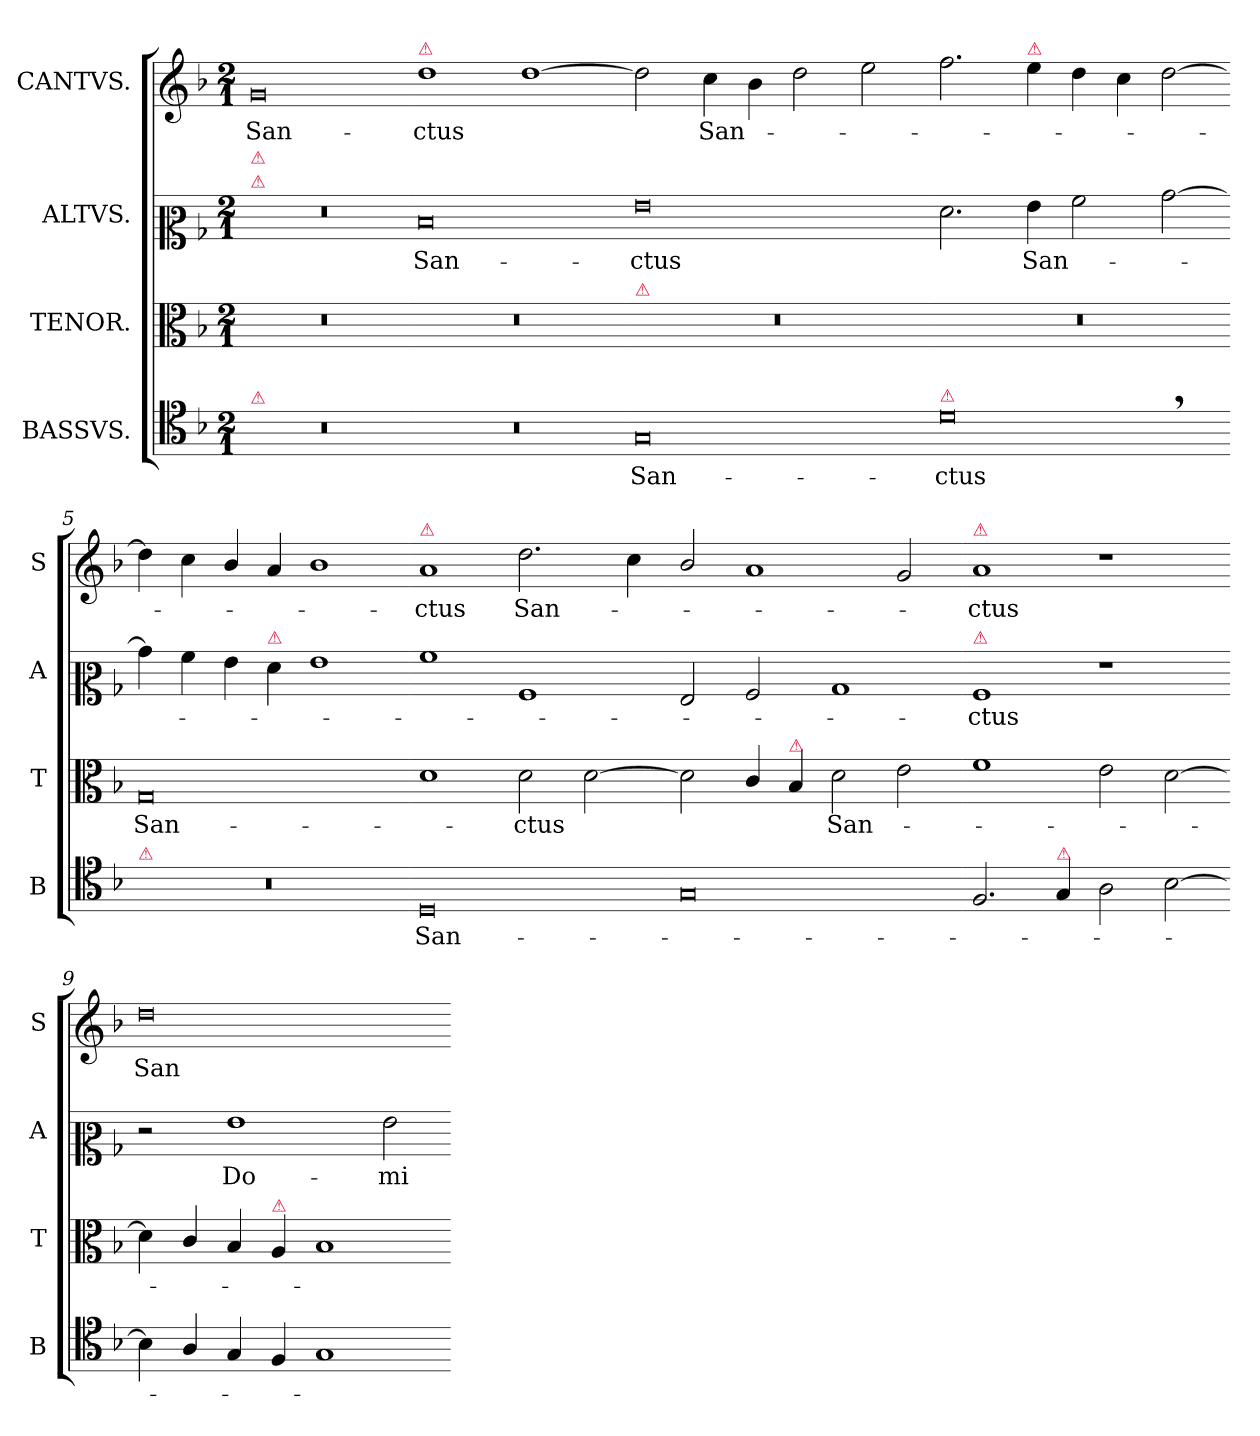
**kern	**text	**kern	**text	**kern	**text	**kern	**text
*part4	*part4	*part3	*part3	*part2	*part2	*part1	*part1
*staff4	*staff4	*staff3	*staff3	*staff2	*staff2	*staff1	*staff1
*I"BASSVS.	*	*I"TENOR.	*	*I"ALTVS.	*	*I"CANTVS.	*
*I'B	*	*I'T	*	*I'A	*	*I'S	*
*clefC4	*	*clefC3	*	*clefC2	*	*clefG2	*
*k[b-]	*	*k[b-]	*	*k[b-]	*	*k[b-]	*
*M2/1	*	*M2/1	*	*M2/1	*	*M2/1	*
=1	=1	=1	=1	=1	=1	=1	=1
!	!	!	!	!LO:TX:a:color=crimson:t=⚠	!	!	!
!	!	!	!	!LO:TX:a:color=crimson:t=⚠	!	!	!
!LO:TX:a:color=crimson:t=⚠	!	!	!	!	!	!	!
0r	.	0r	.	0r	.	0g	San-
=2-	=2-	=2-	=2-	=2-	=2-	=2-	=2-
!	!	!	!	!	!	!LO:TX:a:color=crimson:t=⚠	!
0r	.	0r	.	0d	San-	1dd	-ctus
.	.	.	.	.	.	[1dd	.
=3-	=3-	=3-	=3-	=3-	=3-	=3-	=3-
!	!	!LO:TX:a:color=crimson:t=⚠	!	!	!	!	!
0G	San-	0r	.	0g	-ctus	2dd]	.
.	.	.	.	.	.	4cc\	San-
.	.	.	.	.	.	4b-\	.
.	.	.	.	.	.	2dd\	.
.	.	.	.	.	.	2ee\	.
=4-	=4-	=4-	=4-	=4-	=4-	=4-	=4-
!LO:TX:a:color=crimson:t=⚠	!	!	!	!	!	!	!
0d,	-ctus	0r	.	2.f\	.	2.ff\	.
!	!	!	!	!	!	!LO:TX:a:color=crimson:t=⚠	!
.	.	.	.	4g\	San-	4ee\	.
.	.	.	.	2a\	.	4dd\	.
.	.	.	.	.	.	4cc\	.
.	.	.	.	[2b-\	.	[2dd\	.
=5-	=5-	=5-	=5-	=5-	=5-	=5-	=5-
!LO:TX:a:color=crimson:t=⚠	!	!	!	!	!	!	!
0r	.	0G	San-	4b-\]	.	4dd\]	.
.	.	.	.	4a\	.	4cc\	.
.	.	.	.	4g\	.	4b-/	.
!	!	!	!	!LO:TX:a:color=crimson:t=⚠	!	!	!
.	.	.	.	4f\	.	4a/	.
.	.	.	.	1g	.	1b-	.
=6-	=6-	=6-	=6-	=6-	=6-	=6-	=6-
!	!	!	!	!	!	!LO:TX:a:color=crimson:t=⚠	!
0D	San-	1d	.	1a	.	1a	-ctus
!	!	!	!	!	!	!	!LO:LY:i
.	.	2d\	-ctus	1A	.	2.dd\	San-
.	.	[2d\	.	.	.	.	.
.	.	.	.	.	.	4cc\	.
=7-	=7-	=7-	=7-	=7-	=7-	=7-	=7-
0G	.	2d\]	.	2G/	.	2b-/	.
.	.	4c/	.	2A/	.	1a	.
!	!	!LO:TX:a:color=crimson:t=⚠	!	!	!	!	!
.	.	4B-/	.	.	.	.	.
.	.	2d\	San-	1B-	.	.	.
.	.	2e\	.	.	.	2g/	.
=8-	=8-	=8-	=8-	=8-	=8-	=8-	=8-
!	!	!	!	!	!	!LO:TX:a:color=crimson:t=⚠	!
!	!	!	!	!LO:TX:a:color=crimson:t=⚠	!	!	!
!	!	!	!	!	!	!	!LO:LY:i
2.F/	.	1f	.	1A	-ctus	1a	-ctus
!LO:TX:a:color=crimson:t=⚠	!	!	!	!	!	!	!
4G/	.	.	.	.	.	.	.
2A\	.	2e\	.	1r	.	1r	.
[2B-\	.	[2d\	.	.	.	.	.
=9-	=9-	=9-	=9-	=9-	=9-	=9-	=9-
4B-\]	.	4d\]	.	2r	.	0dd	San-
4A/	.	4c/	.	.	.	.	.
4G/	.	4B-/	.	1g	Do-	.	.
!	!	!LO:TX:a:color=crimson:t=⚠	!	!	!	!	!
4F/	.	4A/	.	.	.	.	.
1G	.	1B-	.	.	.	.	.
.	.	.	.	2g\	-mi-	.	.
=-	=-	=-	=-	=-	=-	=-	=-
*-	*-	*-	*-	*-	*-	*-	*-
